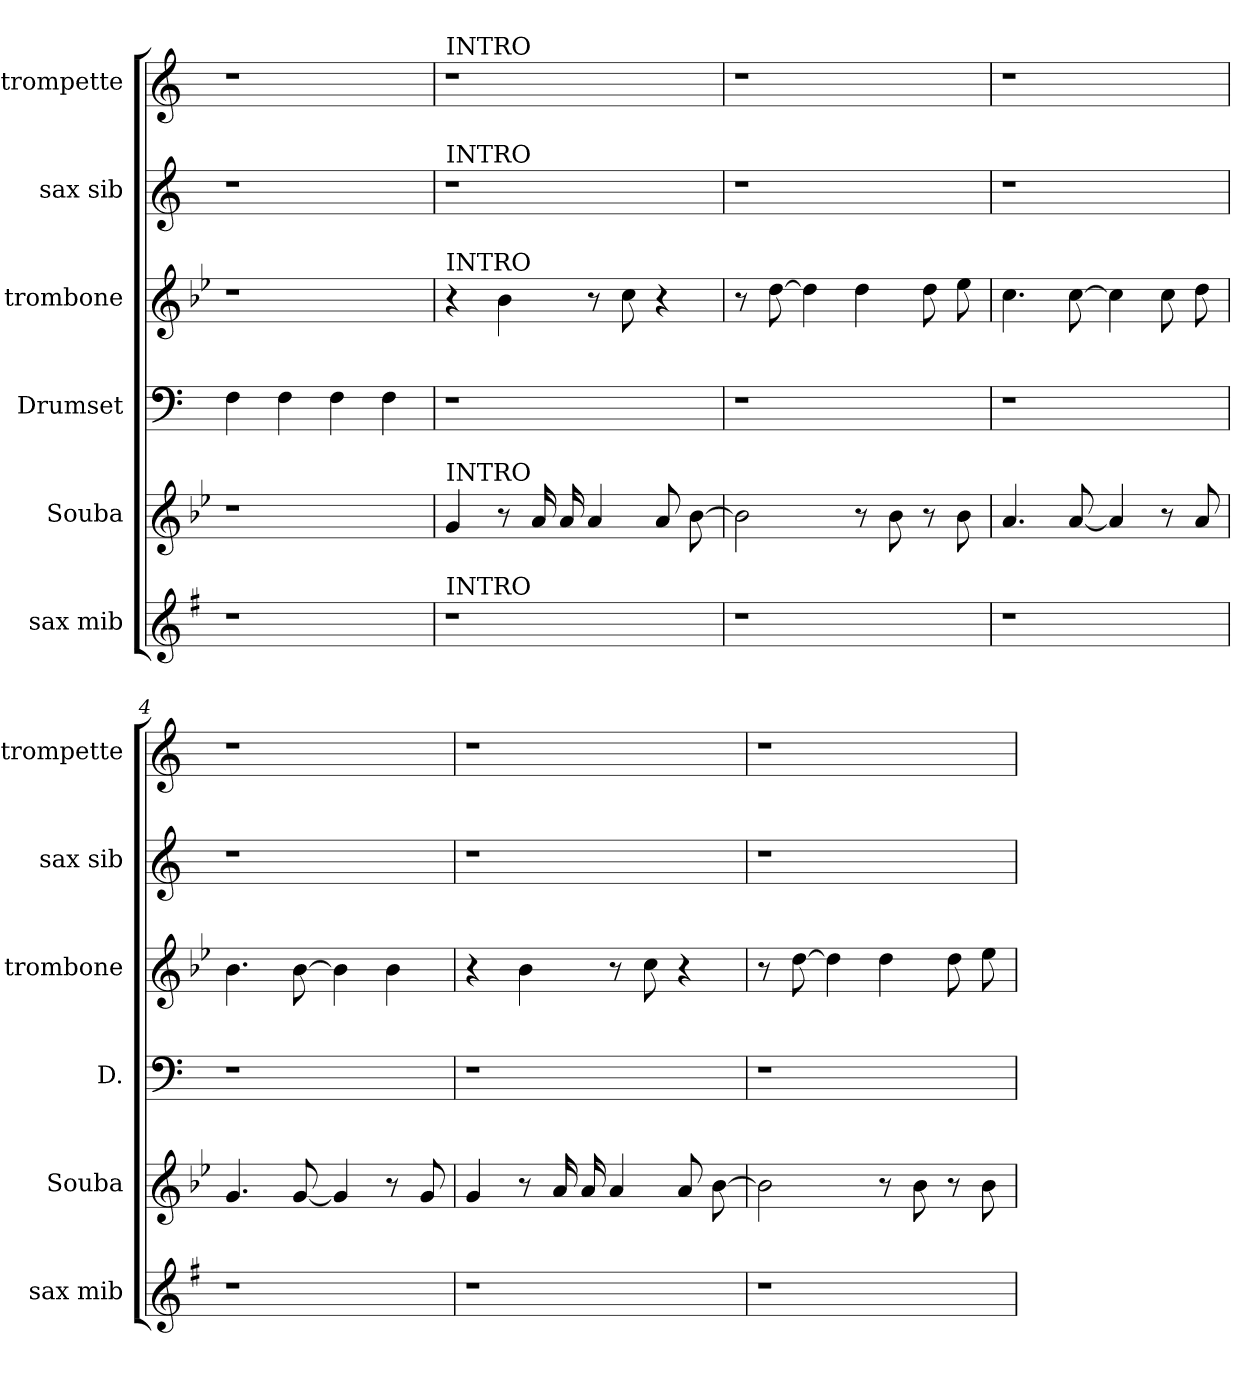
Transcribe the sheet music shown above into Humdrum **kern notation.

**kern	**kern	**kern	**kern	**kern	**kern
*part6	*part5	*part4	*part3	*part2	*part1
*staff6	*staff5	*staff4	*staff3	*staff2	*staff1
*I"sax mib	*I"Souba	*I"Drumset	*I"trombone	*I"sax sib	*I"trompette
*I'sax mib	*I'Souba	*I'D.	*I'trombone	*I'sax sib	*I'trompette
*clefG2	*clefG2	*clefF4	*clefG2	*clefG2	*clefG2
*ITrd-2c-3	*ITrd15c26	*	*ITrd8c14	*ITrd1c2	*ITrd1c2
*k[b-e-]	*k[b-e-]	*k[]	*k[b-e-]	*k[b-e-]	*k[b-e-]
*MM140	*MM140	*MM140	*MM140	*MM140	*MM140
=	=	=	=	=	=
1r	1r	4F	1r	1r	1r
.	.	4F	.	.	.
.	.	4F	.	.	.
.	.	4F	.	.	.
=1	=1	=1	=1	=1	=1
!	!	!	!	!	!LO:TX:t=INTRO
!	!	!	!	!LO:TX:t=INTRO	!
!	!	!	!LO:TX:t=INTRO	!	!
!	!LO:TX:t=INTRO	!	!	!	!
!LO:TX:t=INTRO	!	!	!	!	!
1r	4GG	1r	4r	1r	1r
.	8r	.	4B-	.	.
.	16AA	.	.	.	.
.	16AA	.	.	.	.
.	4AA	.	8r	.	.
.	.	.	8c	.	.
.	8AA	.	4r	.	.
.	[8BB-	.	.	.	.
=2	=2	=2	=2	=2	=2
1r	2BB-]	1r	8r	1r	1r
.	.	.	[8d	.	.
.	.	.	4d]	.	.
.	8r	.	4d	.	.
.	8BB-	.	.	.	.
.	8r	.	8d	.	.
.	8BB-	.	8e-	.	.
=3	=3	=3	=3	=3	=3
1r	4.AA	1r	4.c	1r	1r
.	[8AA	.	[8c	.	.
.	4AA]	.	4c]	.	.
.	8r	.	8c	.	.
.	8AA	.	8d	.	.
=4	=4	=4	=4	=4	=4
1r	4.GG	1r	4.B-	1r	1r
.	[8GG	.	[8B-	.	.
.	4GG]	.	4B-]	.	.
.	8r	.	4B-	.	.
.	8GG	.	.	.	.
=5	=5	=5	=5	=5	=5
1r	4GG	1r	4r	1r	1r
.	8r	.	4B-	.	.
.	16AA	.	.	.	.
.	16AA	.	.	.	.
.	4AA	.	8r	.	.
.	.	.	8c	.	.
.	8AA	.	4r	.	.
.	[8BB-	.	.	.	.
=6	=6	=6	=6	=6	=6
1r	2BB-]	1r	8r	1r	1r
.	.	.	[8d	.	.
.	.	.	4d]	.	.
.	8r	.	4d	.	.
.	8BB-	.	.	.	.
.	8r	.	8d	.	.
.	8BB-	.	8e-	.	.
=	=	=	=	=	=
*-	*-	*-	*-	*-	*-
